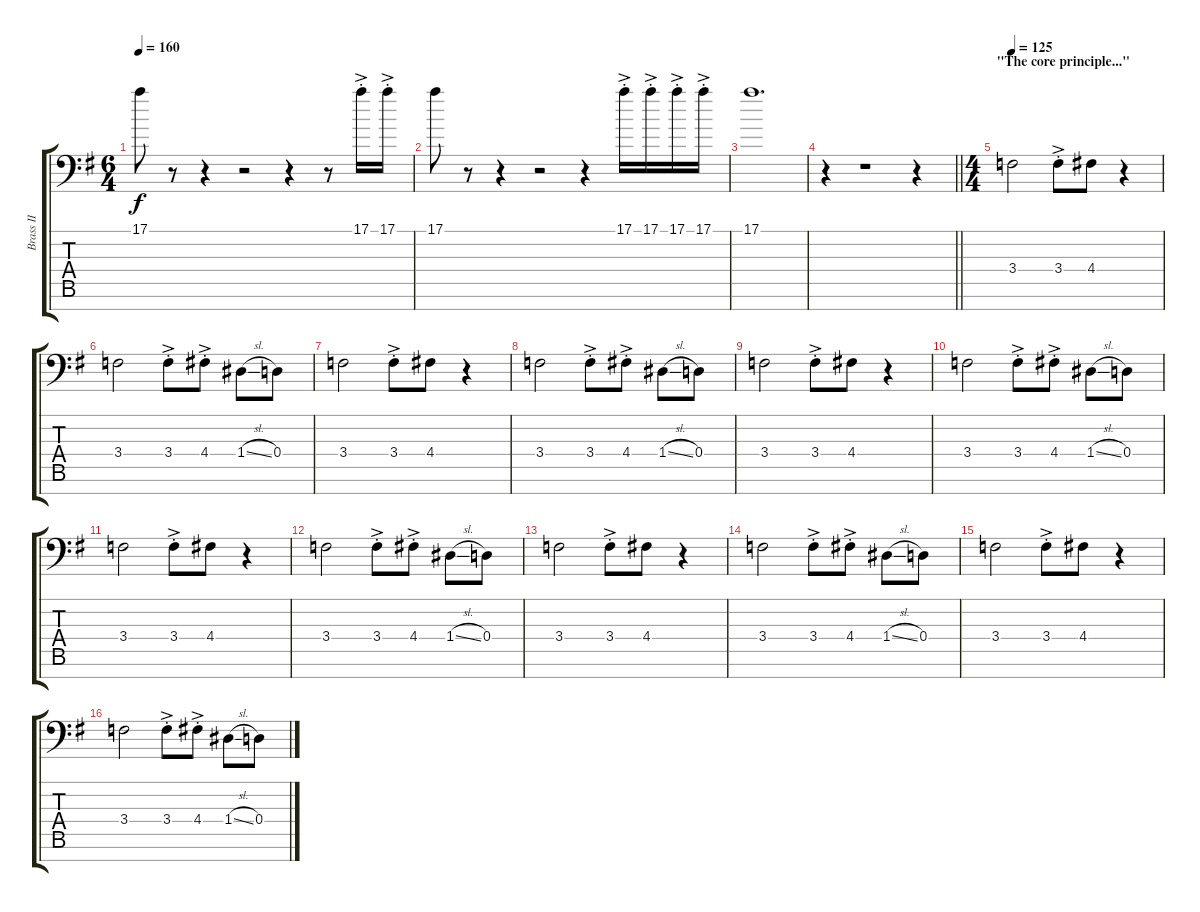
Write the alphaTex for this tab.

\track ("Brass II" "Brass II") {instrument trombone}
\staff {score tabs}
\tuning (E4 B3 G3 D3 A2 E2 B1) {hide}
\ts (6 4)
\tempo 160
\clef f4
\ks g
17.1.8{dy f} r.8 r.4 r.2 r.4 r.8 17.1{ac st}.16 17.1{ac st}.16 |
17.1.8 r.8 r.4 r.2 r.4 17.1{ac st}.16 17.1{ac st}.16 17.1{ac st}.16 17.1{ac st}.16 |
17.1.1{d volume 4} |
\barLineRight lightlight
r.4 r.1{volume 2} r.4 |
\ts (4 4)
\section ("" "\"The core principle...\"")
\tempo 125
3.4.2{volume 8} 3.4{ac st}.8 4.4.8 r.4 |
3.4.2 3.4{ac st}.8 4.4{ac st}.8 1.4{sl}.8 0.4.8 |
3.4.2 3.4{ac st}.8 4.4.8 r.4 |
3.4.2 3.4{ac st}.8 4.4{ac st}.8 1.4{sl}.8 0.4.8 |
3.4.2 3.4{ac st}.8 4.4.8 r.4 |
3.4.2 3.4{ac st}.8 4.4{ac st}.8 1.4{sl}.8 0.4.8 |
3.4.2 3.4{ac st}.8 4.4.8 r.4 |
3.4.2 3.4{ac st}.8 4.4{ac st}.8 1.4{sl}.8 0.4.8 |
3.4.2 3.4{ac st}.8 4.4.8 r.4 |
3.4.2 3.4{ac st}.8 4.4{ac st}.8 1.4{sl}.8 0.4.8 |
3.4.2 3.4{ac st}.8 4.4.8 r.4 |
3.4.2 3.4{ac st}.8 4.4{ac st}.8 1.4{sl}.8 0.4.8
